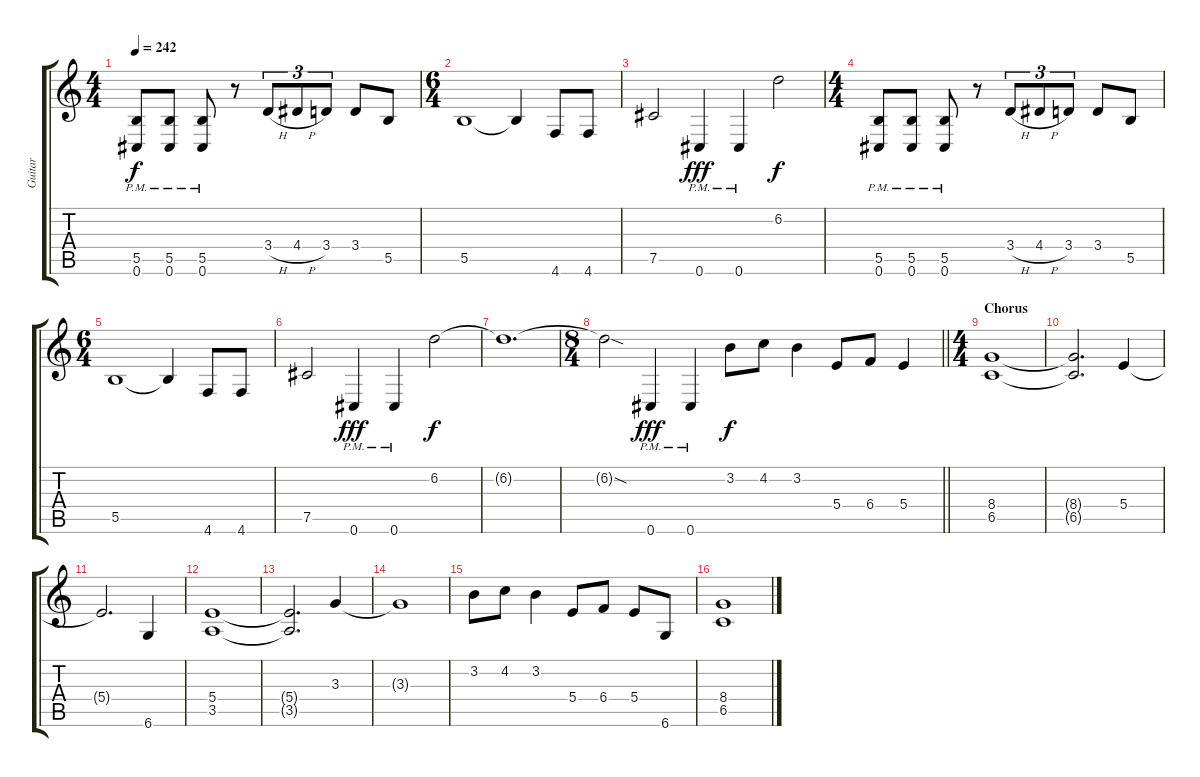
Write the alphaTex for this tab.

\track ("Guitar" "Guitar") {instrument distortionguitar}
\staff {score tabs}
\tuning (Db4 Ab3 E3 B2 Gb2 Db2) {hide}
\ts (4 4)
\tempo 242
\clef g2
\ks c
(5.5{pm} 0.6{pm}).8{dy f} (5.5{pm} 0.6{pm}).8 (5.5{pm} 0.6{pm}).8 r.8 3.4{h}.8{tu (3 2)} 4.4{h}.8{tu (3 2)} 3.4.8{tu (3 2)} 3.4.8 5.5.8 |
\ts (6 4)
5.5.1 5.5{t}.4 4.6.8 4.6.8 |
7.5.2 0.6{pm}.4{dy fff} 0.6{pm}.4 6.2.2{dy f} |
\ts (4 4)
(5.5{pm} 0.6{pm}).8 (5.5{pm} 0.6{pm}).8 (5.5{pm} 0.6{pm}).8 r.8 3.4{h}.8{tu (3 2)} 4.4{h}.8{tu (3 2)} 3.4.8{tu (3 2)} 3.4.8 5.5.8 |
\ts (6 4)
5.5.1 5.5{t}.4 4.6.8 4.6.8 |
7.5.2 0.6{pm}.4{dy fff} 0.6{pm}.4 6.2.2{dy f} |
6.2{t}.1{d} |
\ts (8 4)
\barLineRight lightlight
6.2{sod t}.2 0.6{pm}.4{dy fff} 0.6{pm}.4 3.2.8{dy f} 4.2.8 3.2.4 5.4.8 6.4.8 5.4.4 |
\ts (4 4)
\section ("" "Chorus")
(8.4 6.5).1 |
(8.4{t} 6.5{t}).2{d} 5.4.4 |
5.4{t}.2{d} 6.6.4 |
(5.4 3.5).1 |
(5.4{t} 3.5{t}).2{d} 3.3.4 |
3.3{t}.1 |
3.2.8 4.2.8 3.2.4 5.4.8 6.4.8 5.4.8 6.6.8 |
(8.4 6.5).1
